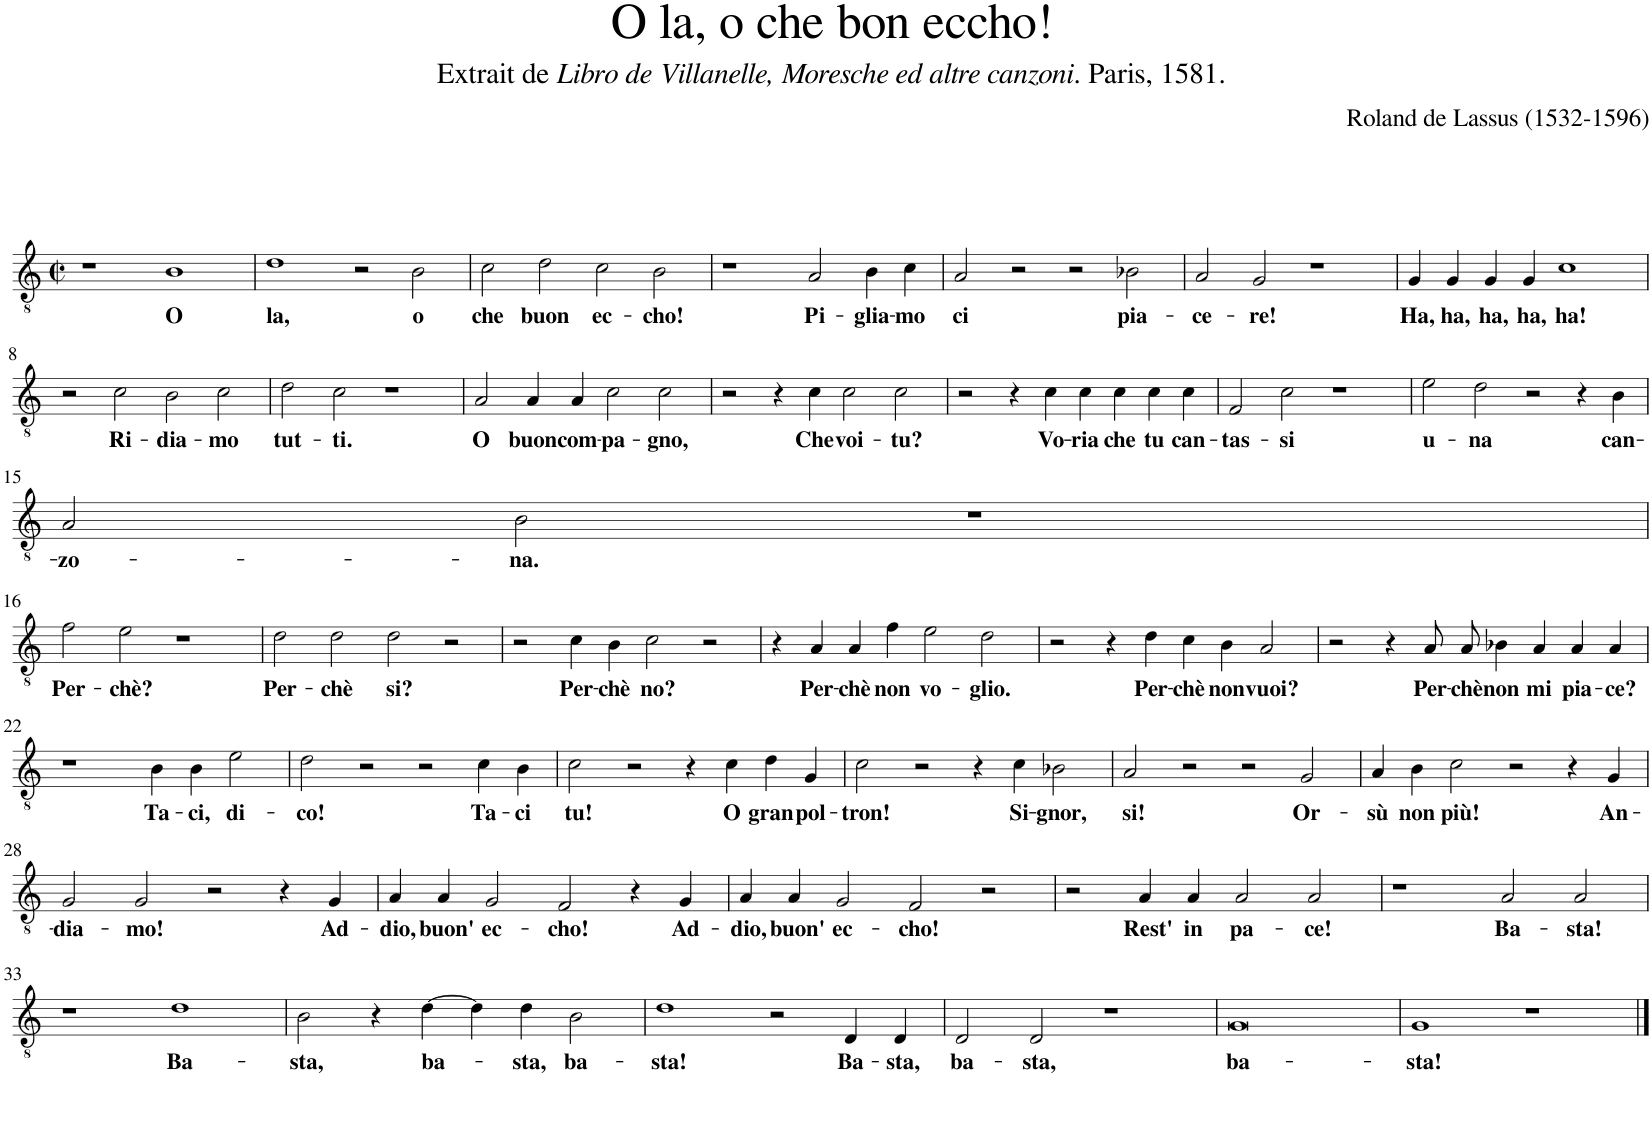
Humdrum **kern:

**kern	**text
*part1	*part1
*staff1	*staff1
*I"TENORE	*
*clefGv2	*
*k[]	*
*M4/2	*
*met(c|)	*
=1	=1
1r	.
!	!LO:LY:b
1B	O
=2	=2
!	!LO:LY:b
1d	la,
2r	.
!	!LO:LY:b
2B\	o
=3	=3
!	!LO:LY:b
2c\	che
!	!LO:LY:b
2d\	buon
!	!LO:LY:b
2c\	ec-
!	!LO:LY:b
2B\	-cho!
=4	=4
1r	.
!	!LO:LY:b
2A/	Pi-
!	!LO:LY:b
4B\	-glia-
!	!LO:LY:b
4c\	-mo
=5	=5
!	!LO:LY:b
2A/	ci
2r	.
2r	.
!	!LO:LY:b
2B-X\	pia-
=6	=6
!	!LO:LY:b
2A/	-ce-
!	!LO:LY:b
2G/	-re!
1r	.
=7	=7
!	!LO:LY:b
4G/	Ha,
!	!LO:LY:b
4G/	ha,
!	!LO:LY:b
4G/	ha,
!	!LO:LY:b
4G/	ha,
!	!LO:LY:b
1c	ha!
!!LO:LB:g=z
=8	=8
2r	.
!	!LO:LY:b
2c\	Ri-
!	!LO:LY:b
2B\	-dia-
!	!LO:LY:b
2c\	-mo
=9	=9
!	!LO:LY:b
2d\	tut-
!	!LO:LY:b
2c\	-ti.
1r	.
=10	=10
!	!LO:LY:b
2A/	O
!	!LO:LY:b
4A/	buon
!	!LO:LY:b
4A/	com-
!	!LO:LY:b
2c\	-pa-
!	!LO:LY:b
2c\	-gno,
=11	=11
2r	.
4r	.
!	!LO:LY:b
4c\	Che
!	!LO:LY:b
2c\	voi-
!	!LO:LY:b
2c\	-tu?
=12	=12
2r	.
4r	.
!	!LO:LY:b
4c\	Vo-
!	!LO:LY:b
4c\	-ria
!	!LO:LY:b
4c\	che
!	!LO:LY:b
4c\	tu
!	!LO:LY:b
4c\	can-
=13	=13
!	!LO:LY:b
2F/	-tas-
!	!LO:LY:b
2c\	-si
1r	.
=14	=14
!	!LO:LY:b
2e\	u-
!	!LO:LY:b
2d\	-na
2r	.
4r	.
!	!LO:LY:b
4B\	can-
!!LO:LB:g=z
=15	=15
!	!LO:LY:b
2A/	-zo-
!	!LO:LY:b
2B\	-na.
1r	.
!!LO:LB:g=z
=16	=16
!	!LO:LY:b
2f\	Per-
!	!LO:LY:b
2e\	-chè?
1r	.
=17	=17
!	!LO:LY:b
2d\	Per-
!	!LO:LY:b
2d\	-chè
!	!LO:LY:b
2d\	si?
2r	.
=18	=18
2r	.
!	!LO:LY:b
4c\	Per-
!	!LO:LY:b
4B\	-chè
!	!LO:LY:b
2c\	no?
2r	.
=19	=19
4r	.
!	!LO:LY:b
4A/	Per-
!	!LO:LY:b
4A/	-chè
!	!LO:LY:b
4f\	non
!	!LO:LY:b
2e\	vo-
!	!LO:LY:b
2d\	-glio.
=20	=20
2r	.
4r	.
!	!LO:LY:b
4d\	Per-
!	!LO:LY:b
4c\	-chè
!	!LO:LY:b
4B\	non
!	!LO:LY:b
2A/	vuoi?
=21	=21
2r	.
4r	.
!	!LO:LY:b
8A/L	Per-
!	!LO:LY:b
8A/J	-chè
!	!LO:LY:b
4B-X\	non
!	!LO:LY:b
4A/	mi
!	!LO:LY:b
4A/	pia-
!	!LO:LY:b
4A/	-ce?
!!LO:LB:g=z
=22	=22
1r	.
!	!LO:LY:b
4B\	Ta-
!	!LO:LY:b
4B\	-ci,
!	!LO:LY:b
2e\	di-
=23	=23
!	!LO:LY:b
2d\	-co!
2r	.
2r	.
!	!LO:LY:b
4c\	Ta-
!	!LO:LY:b
4B\	-ci
=24	=24
!	!LO:LY:b
2c\	tu!
2r	.
4r	.
!	!LO:LY:b
4c\	O
!	!LO:LY:b
4d\	gran
!	!LO:LY:b
4G/	pol-
=25	=25
!	!LO:LY:b
2c\	-tron!
2r	.
4r	.
!	!LO:LY:b
4c\	Si-
!	!LO:LY:b
2B-X\	-gnor,
=26	=26
!	!LO:LY:b
2A/	si!
2r	.
2r	.
!	!LO:LY:b
2G/	Or-
=27	=27
!	!LO:LY:b
4A/	-sù
!	!LO:LY:b
4B\	non
!	!LO:LY:b
2c\	più!
2r	.
4r	.
!	!LO:LY:b
4G/	An-
!!LO:LB:g=z
=28	=28
!	!LO:LY:b
2G/	-dia-
!	!LO:LY:b
2G/	-mo!
2r	.
4r	.
!	!LO:LY:b
4G/	Ad-
=29	=29
!	!LO:LY:b
4A/	-dio,
!	!LO:LY:b
4A/	buon'
!	!LO:LY:b
2G/	ec-
!	!LO:LY:b
2F/	-cho!
4r	.
!	!LO:LY:b
4G/	Ad-
=30	=30
!	!LO:LY:b
4A/	-dio,
!	!LO:LY:b
4A/	buon'
!	!LO:LY:b
2G/	ec-
!	!LO:LY:b
2F/	-cho!
2r	.
=31	=31
2r	.
!	!LO:LY:b
4A/	Rest'
!	!LO:LY:b
4A/	in
!	!LO:LY:b
2A/	pa-
!	!LO:LY:b
2A/	-ce!
=32	=32
1r	.
!	!LO:LY:b
2A/	Ba-
!	!LO:LY:b
2A/	-sta!
!!LO:LB:g=z
=33	=33
1r	.
!	!LO:LY:b
1d	Ba-
=34	=34
!	!LO:LY:b
2B\	-sta,
4r	.
!	!LO:LY:b
[4d\	ba-
4d\]	.
!	!LO:LY:b
4d\	-sta,
!	!LO:LY:b
2B\	ba-
=35	=35
!	!LO:LY:b
1d	-sta!
2r	.
!	!LO:LY:b
4D/	Ba-
!	!LO:LY:b
4D/	-sta,
=36	=36
!	!LO:LY:b
2D/	ba-
!	!LO:LY:b
2D/	-sta,
1r	.
=37	=37
!	!LO:LY:b
0G	ba-
=38	=38
!	!LO:LY:b
1G	-sta!
1r	.
==	==
*-	*-
